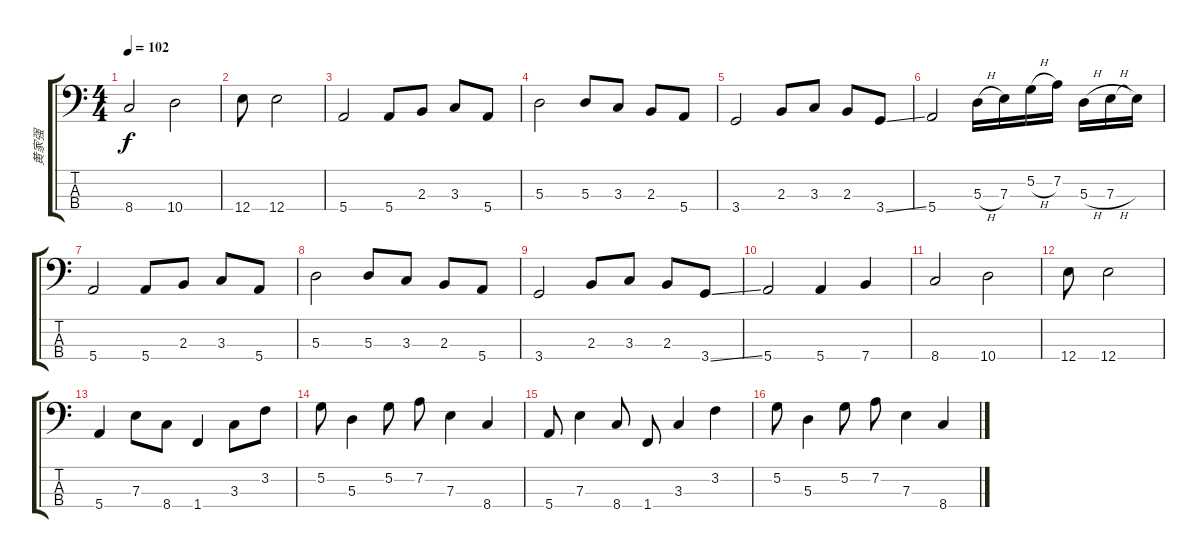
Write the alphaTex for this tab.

\track ("黄家强" "黄家强") {instrument electricbassfinger}
\staff {score tabs}
\tuning (G2 D2 A1 E1) {hide}
\ts (4 4)
\tempo 102
\clef f4
\ks c
8.4.2{dy f} 10.4.2 |
12.4.8 12.4.2 |
5.4.2 5.4.8 2.3.8 3.3.8 5.4.8 |
5.3.2 5.3.8 3.3.8 2.3.8 5.4.8 |
3.4.2 2.3.8 3.3.8 2.3.8 3.4{ss}.8 |
5.4.2 5.3{h}.16 7.3.16 5.2{h}.16 7.2.16 5.3{h}.16 7.3{h}.16 7.3{t}.16 |
5.4.2 5.4.8 2.3.8 3.3.8 5.4.8 |
5.3.2 5.3.8 3.3.8 2.3.8 5.4.8 |
3.4.2 2.3.8 3.3.8 2.3.8 3.4{ss}.8 |
5.4.2 5.4.4 7.4.4 |
8.4.2 10.4.2 |
12.4.8 12.4.2 |
5.4.4 7.3.8 8.4.8 1.4.4 3.3.8 3.2.8 |
5.2.8 5.3.4 5.2.8 7.2.8 7.3.4 8.4.4 |
5.4.8 7.3.4 8.4.8 1.4.8 3.3.4 3.2.4 |
5.2.8 5.3.4 5.2.8 7.2.8 7.3.4 8.4.4
